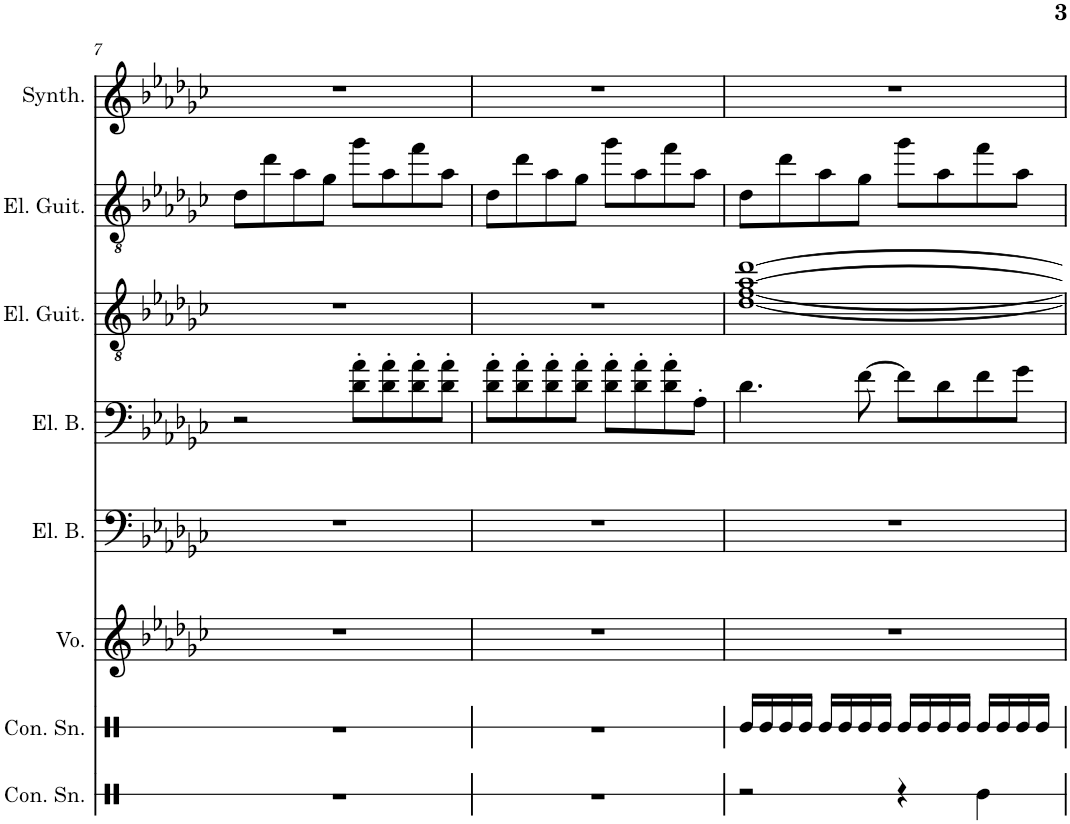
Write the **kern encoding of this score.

**kern	**kern	**kern	**kern	**kern	**kern	**kern	**kern
*part8	*part7	*part6	*part5	*part4	*part3	*part2	*part1
*staff8	*staff7	*staff6	*staff5	*staff4	*staff3	*staff2	*staff1
*I"Concert Snare Drum	*I"Concert Snare Drum	*I"Voice	*I"Electric Bass	*I"Electric Bass	*I"Electric Guitar	*I"Electric Guitar	*I"Saw Synthesizer
*I'Con. Sn.	*I'Con. Sn.	*I'Vo.	*I'El. B.	*I'El. B.	*I'El. Guit.	*I'El. Guit.	*I'Synth.
!!LO:PB:g=z
*clefX	*clefX	*clefG2	*clefF4	*clefF4	*clefGv2	*clefGv2	*clefG2
*	*	*	*Trd7c12	*Trd7c12	*	*	*
*k[]	*k[]	*k[b-e-a-d-g-c-]	*k[b-e-a-d-g-c-]	*k[b-e-a-d-g-c-]	*k[b-e-a-d-g-c-]	*k[b-e-a-d-g-c-]	*k[b-e-a-d-g-c-]
*M4/4	*M4/4	*M4/4	*M4/4	*M4/4	*M4/4	*M4/4	*M4/4
=7	=7	=7	=7	=7	=7	=7	=7
1r	1r	1r	1r	2r	1r	8d-\L	1r
.	.	.	.	.	.	8dd-\	.
.	.	.	.	.	.	8a-\	.
.	.	.	.	.	.	8g-\J	.
.	.	.	.	8d-\' 8a-\'L	.	8gg-\L	.
.	.	.	.	8d-\' 8a-\'	.	8a-\	.
.	.	.	.	8d-\' 8a-\'	.	8ff\	.
.	.	.	.	8d-\' 8a-\'J	.	8a-\J	.
=8	=8	=8	=8	=8	=8	=8	=8
1r	1r	1r	1r	8d-\' 8a-\'L	1r	8d-\L	1r
.	.	.	.	8d-\' 8a-\'	.	8dd-\	.
.	.	.	.	8d-\' 8a-\'	.	8a-\	.
.	.	.	.	8d-\' 8a-\'J	.	8g-\J	.
.	.	.	.	8d-\' 8a-\'L	.	8gg-\L	.
.	.	.	.	8d-\' 8a-\'	.	8a-\	.
.	.	.	.	8d-\' 8a-\'	.	8ff\	.
.	.	.	.	8A-'\J	.	8a-\J	.
=9	=9	=9	=9	=9	=9	=9	=9
2r	16Re/LL	1r	1r	4.d-\	[1d- [1f [1a- [1dd-	8d-\L	1r
.	16Re/	.	.	.	.	.	.
.	16Re/	.	.	.	.	8dd-\	.
.	16Re/JJ	.	.	.	.	.	.
.	16Re/LL	.	.	.	.	8a-\	.
.	16Re/	.	.	.	.	.	.
.	16Re/	.	.	[8f\	.	8g-\J	.
.	16Re/JJ	.	.	.	.	.	.
4r	16Re/LL	.	.	8f\L]	.	8gg-\L	.
.	16Re/	.	.	.	.	.	.
.	16Re/	.	.	8d-\	.	8a-\	.
.	16Re/JJ	.	.	.	.	.	.
4Re\	16Re/LL	.	.	8f\	.	8ff\	.
.	16Re/	.	.	.	.	.	.
.	16Re/	.	.	8g-\J	.	8a-\J	.
.	16Re/JJ	.	.	.	.	.	.
=	=	=	=	=	=	=	=
*-	*-	*-	*-	*-	*-	*-	*-
